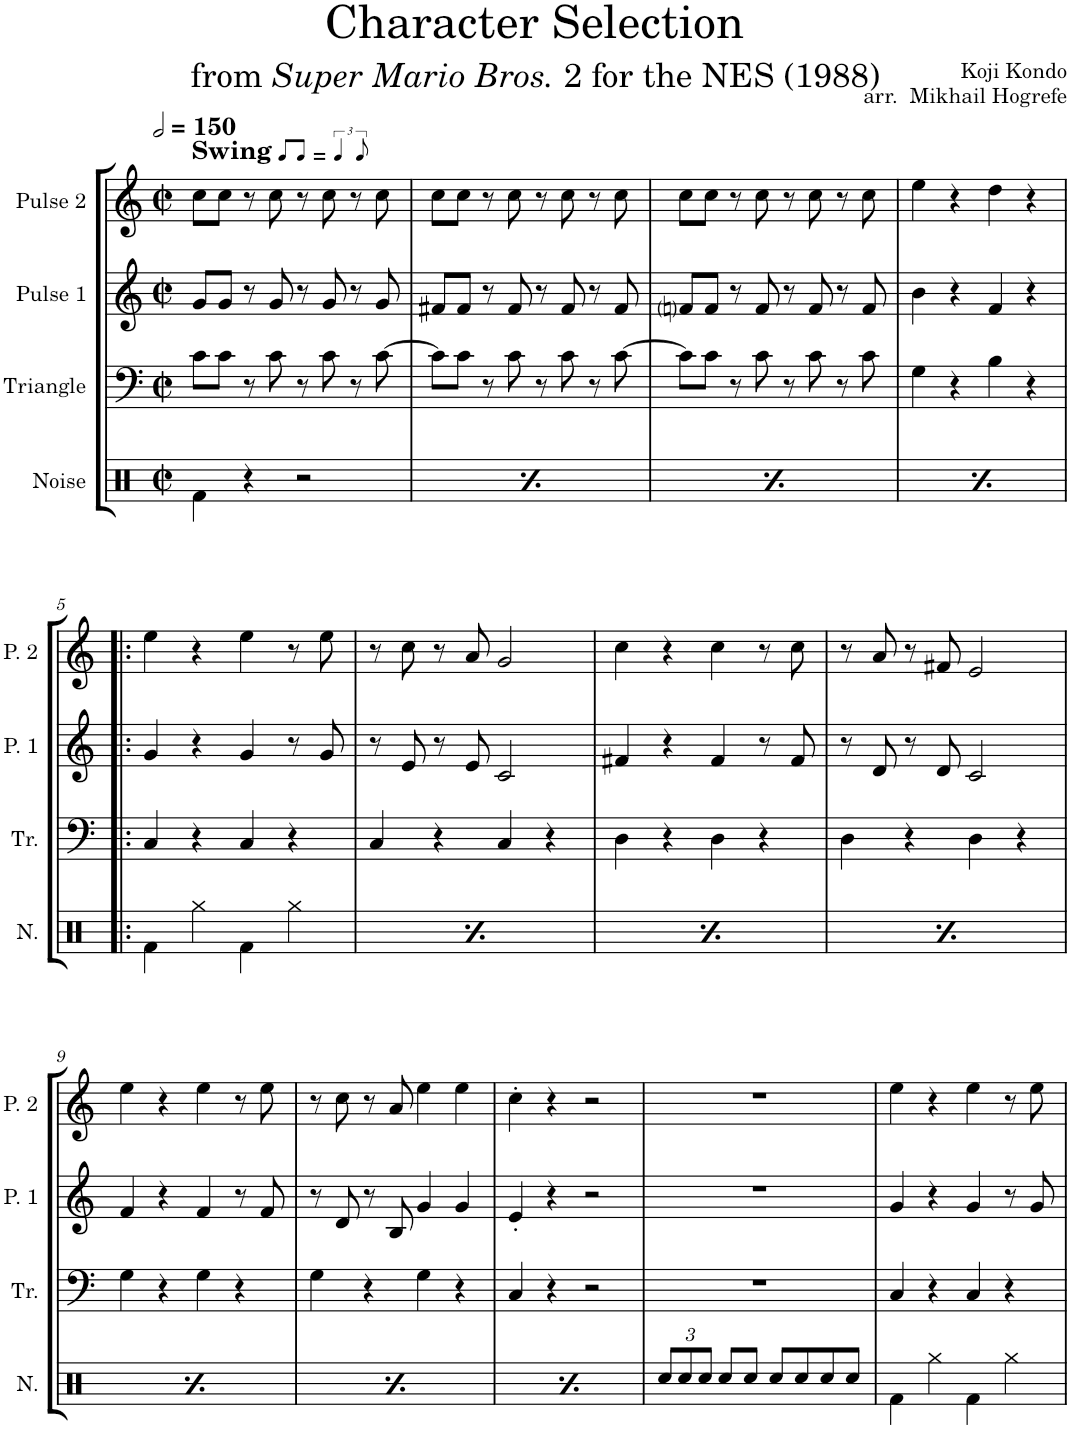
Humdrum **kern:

**kern	**kern	**kern	**kern
*part4	*part3	*part2	*part1
*staff4	*staff3	*staff2	*staff1
*I"Noise	*I"Triangle	*I"Pulse 1	*I"Pulse 2
*I'N.	*I'Tr.	*I'P. 1	*I'P. 2
*clefX	*clefF4	*clefG2	*clefG2
*k[]	*k[]	*k[]	*k[]
*M2/2	*M2/2	*M2/2	*M2/2
*met(c|)	*met(c|)	*met(c|)	*met(c|)
*MM300	*MM300	*MM300	*MM300
=1	=1	=1	=1
!	!	!	!LO:TX:a:B:t=Swing
4Rf\	8c\L	8g/L	8cc\L
.	8c\J	8g/J	8cc\J
4r	8r	8r	8r
.	8c\	8g/	8cc\
2r	8r	8r	8r
.	8c\	8g/	8cc\
.	8r	8r	8r
.	[8c\	8g/	8cc\
=2	=2	=2	=2
4Rf\	8c\L]	8f#X/L	8cc\L
.	8c\J	8f#/J	8cc\J
4r	8r	8r	8r
.	8c\	8f#/	8cc\
2r	8r	8r	8r
.	8c\	8f#/	8cc\
.	8r	8r	8r
.	[8c\	8f#/	8cc\
=3	=3	=3	=3
4Rf\	8c\L]	8fni/L	8cc\L
.	8c\J	8f/J	8cc\J
4r	8r	8r	8r
.	8c\	8f/	8cc\
2r	8r	8r	8r
.	8c\	8f/	8cc\
.	8r	8r	8r
.	8c\	8f/	8cc\
=4	=4	=4	=4
4Rf\	4G\	4b\	4ee\
4r	4r	4r	4r
2r	4B\	4f/	4dd\
.	4r	4r	4r
!!LO:LB:g=z
=5!|:	=5!|:	=5!|:	=5!|:
4Rf\	4C/	4g/	4ee\
4Rgg\	4r	4r	4r
4Rf\	4C/	4g/	4ee\
4Rgg\	4r	8r	8r
.	.	8g/	8ee\
=6	=6	=6	=6
4Rf\	4C/	8r	8r
.	.	8e/	8cc\
4Rgg\	4r	8r	8r
.	.	8e/	8a/
4Rf\	4C/	2c/	2g/
4Rgg\	4r	.	.
=7	=7	=7	=7
4Rf\	4D\	4f#X/	4cc\
4Rgg\	4r	4r	4r
4Rf\	4D\	4f#/	4cc\
4Rgg\	4r	8r	8r
.	.	8f#/	8cc\
=8	=8	=8	=8
4Rf\	4D\	8r	8r
.	.	8d/	8a/
4Rgg\	4r	8r	8r
.	.	8d/	8f#X/
4Rf\	4D\	2c/	2e/
4Rgg\	4r	.	.
!!LO:LB:g=z
=9	=9	=9	=9
4Rf\	4G\	4f/	4ee\
4Rgg\	4r	4r	4r
4Rf\	4G\	4f/	4ee\
4Rgg\	4r	8r	8r
.	.	8f/	8ee\
=10	=10	=10	=10
4Rf\	4G\	8r	8r
.	.	8d/	8cc\
4Rgg\	4r	8r	8r
.	.	8B/	8a/
4Rf\	4G\	4g/	4ee\
4Rgg\	4r	4g/	4ee\
=11	=11	=11	=11
4Rf\	4C/	4e'/	4cc'\
4Rgg\	4r	4r	4r
4Rf\	2r	2r	2r
4Rgg\	.	.	.
=12	=12	=12	=12
*Xbrackettup	*	*	*
12Rcc/L	1r	1r	1r
12Rcc/	.	.	.
12Rcc/J	.	.	.
8Rcc/L	.	.	.
8Rcc/J	.	.	.
8Rcc/L	.	.	.
8Rcc/	.	.	.
8Rcc/	.	.	.
8Rcc/J	.	.	.
=13	=13	=13	=13
4Rf\	4C/	4g/	4ee\
4Rgg\	4r	4r	4r
4Rf\	4C/	4g/	4ee\
4Rgg\	4r	8r	8r
.	.	8g/	8ee\
=	=	=	=
*-	*-	*-	*-
